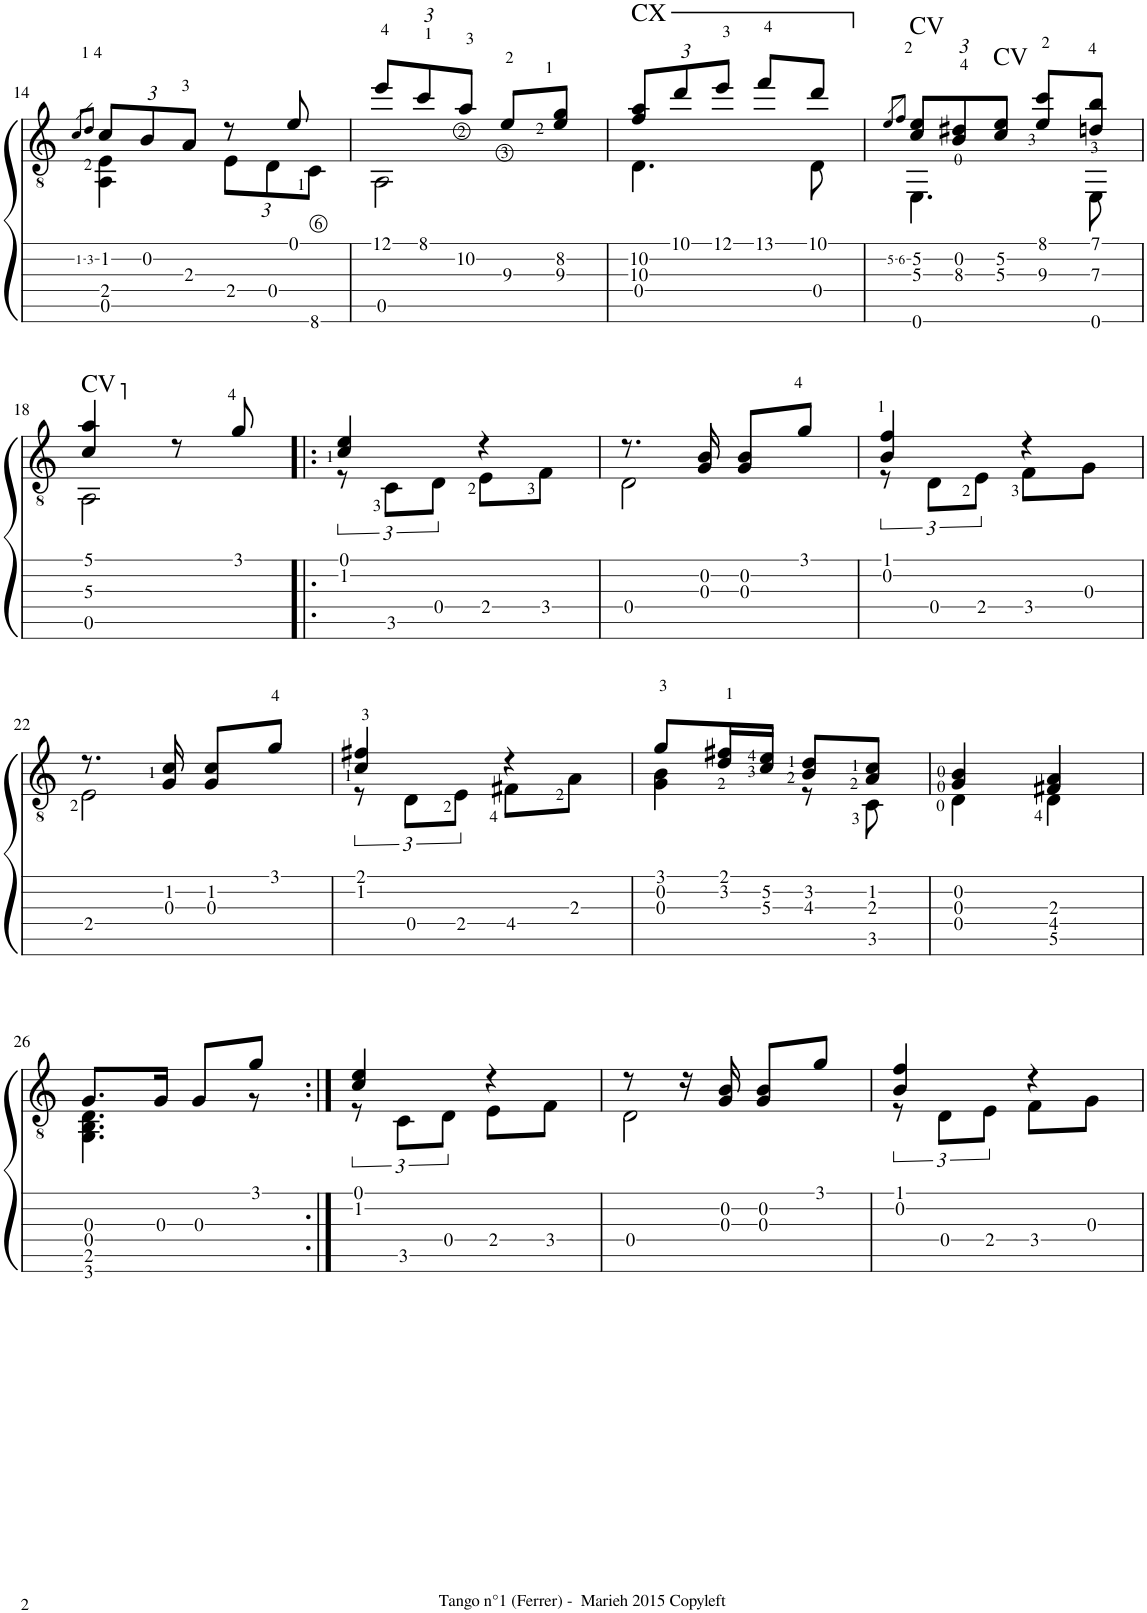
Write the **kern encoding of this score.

**kern	**kern
*part2	*part1
*staff2	*staff1
*I"Guitare classique [Tablature]	*I"Guitare classique
!!LO:PB:g=z
*	*clefGv2
*k[]	*k[]
*M2/4	*M2/4
=14	=14
qc	8qc/L
qd	8qd/J
*Xbrackettup	*Xbrackettup
*^	*^
12cL	4AA 4E	12c/L	4AA\ 4E\
12B	.	12B/	.
12AJ	.	12A/J	.
8r	12EL	8r	12E\L
.	12D	.	12D\
8e	.	8e/	.
.	12CJ	.	12C<\J
=15	=15	=15	=15
12eeL	2AA	12ee/L	2AA\
12cc	.	12cc/	.
12aJ	.	12a/J	.
8eL	.	8e/L	.
8e\ 8g\J	.	8e/ 8g/J	.
=16	=16	=16	=16
!	!	!LO:TX:a:t=CX	!
12f\ 12a\L	4.D	12f/ 12a/L	4.D\
12dd	.	12dd/	.
12eeJ	.	12ee/J	.
8ffL	.	8ff/L	.
8ddJ	8D	8dd/J	8D\
=17	=17	=17	=17
qe	.	8qe/L	.
qf	.	8qf/J	.
!	!	!LO:TX:a:t=CV	!
12c\ 12e\L	4.EE	12c/ 12e/L	4.EE\
12d#X\ 12B\	.	12B/ 12d#X/	.
!	!	!LO:TX:a:t=CV	!
12c\ 12e\J	.	12c/ 12e/J	.
8e\ 8cc\L	.	8e/ 8cc/L	.
8dn\ 8b\J	8EE	8dn/ 8b/J	8EE\
!!LO:LB:g=z	!!
=18	=18	=18	=18
!	!	!LO:TX:a:t=CV	!
4c 4a	2AA	4c/ 4a/	2AA\
8r	.	8r	.
8g	.	8g/	.
=19!|:	=19!|:	=19!|:	=19!|:
*	*	*	*brackettup
4c 4e	12r	4c/ 4e/	12r
.	12CL	.	12C\L
.	12DJ	.	12D\J
4r	8EL	4r	8E\L
.	8FJ	.	8F\J
=20	=20	=20	=20
8.r	2D	8.r	2D\
16G 16B	.	16G/ 16B/	.
8G\ 8B\L	.	8G/ 8B/L	.
8gJ	.	8g/J	.
=21	=21	=21	=21
4B 4f	12r	4B/ 4f/	12r
.	12DL	.	12D\L
.	12EJ	.	12E\J
4r	8FL	4r	8F\L
.	8GJ	.	8G\J
!!LO:LB:g=z	!!
=22	=22	=22	=22
8.r	2E	8.r	2E\
16G 16c	.	16G/ 16c/	.
8G\ 8c\L	.	8G/ 8c/L	.
8gJ	.	8g/J	.
=23	=23	=23	=23
4c 4f#X	12r	4c/ 4f#X/	12r
.	12DL	.	12D\L
.	12EJ	.	12E\J
4r	8F#XL	4r	8F#X\L
.	8AJ	.	8A\J
=24	=24	=24	=24
8gL	4G 4B	8g/L	4G\ 4B\
16d\ 16f#X\L	.	16d/ 16f#X/L	.
16c\ 16e\JJ	.	16c/ 16e/JJ	.
8B\ 8d\L	8r	8B/ 8d/L	8r
8A\ 8c\J	8C	8A/ 8c/J	8C\
=25	=25	=25	=25
4G 4B	4D	4G/ 4B/	4D\
4F#X 4A	4D	4F#X/ 4A/	4D\
!!LO:LB:g=z	!!
=26	=26	=26	=26
8.GL	4.GG 4.BB 4.D	8.G/L	4.GG\ 4.BB\ 4.D\
16GJk	.	16G/Jk	.
8GL	.	8G/L	.
8gJ	8r	8g/J	8r
=27:|!	=27:|!	=27:|!	=27:|!
4c 4e	12r	4c/ 4e/	12r
.	12CL	.	12C\L
.	12DJ	.	12D\J
4r	8EL	4r	8E\L
.	8FJ	.	8F\J
=28	=28	=28	=28
8r	2D	8r	2D\
16r	.	16r	.
16G 16B	.	16G/ 16B/	.
8G\ 8B\L	.	8G/ 8B/L	.
8gJ	.	8g/J	.
=29	=29	=29	=29
4B 4f	12r	4B/ 4f/	12r
.	12DL	.	12D\L
.	12EJ	.	12E\J
4r	8FL	4r	8F\L
.	8GJ	.	8G\J
*v	*v	*	*
*	*v	*v
=	=
*-	*-
